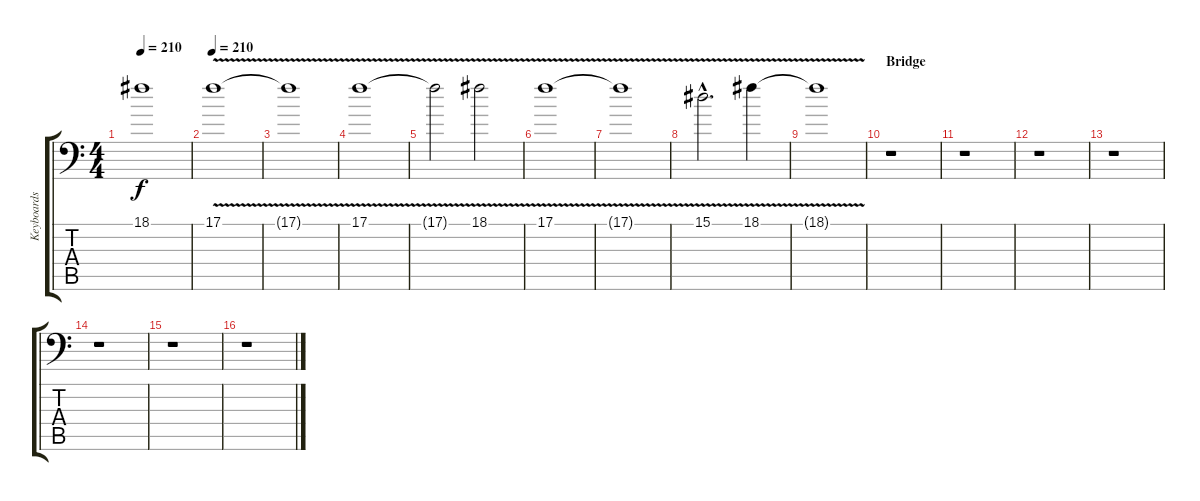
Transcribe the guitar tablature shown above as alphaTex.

\track ("Keyboards (Frederik Nordstrom)" "Keyboards ") {instrument drawbarorgan}
\staff {score tabs}
\tuning (C4 G3 Eb3 Bb2 F2 Bb1) {hide}
\ts (4 4)
\tempo 210
\clef f4
\ks c
18.1{t}.1{dy f} |
\tempo 210
17.1{v}.1 |
17.1{t}.1 |
17.1{v}.1 |
17.1{t}.2 18.1{v}.2 |
17.1{v}.1 |
17.1{t}.1 |
15.1{v hac}.2{d} 18.1{v}.4 |
18.1{t}.1 |
\section ("" "Bridge")
r.1 |
r.1 |
r.1 |
r.1 |
r.1 |
r.1 |
r.1
